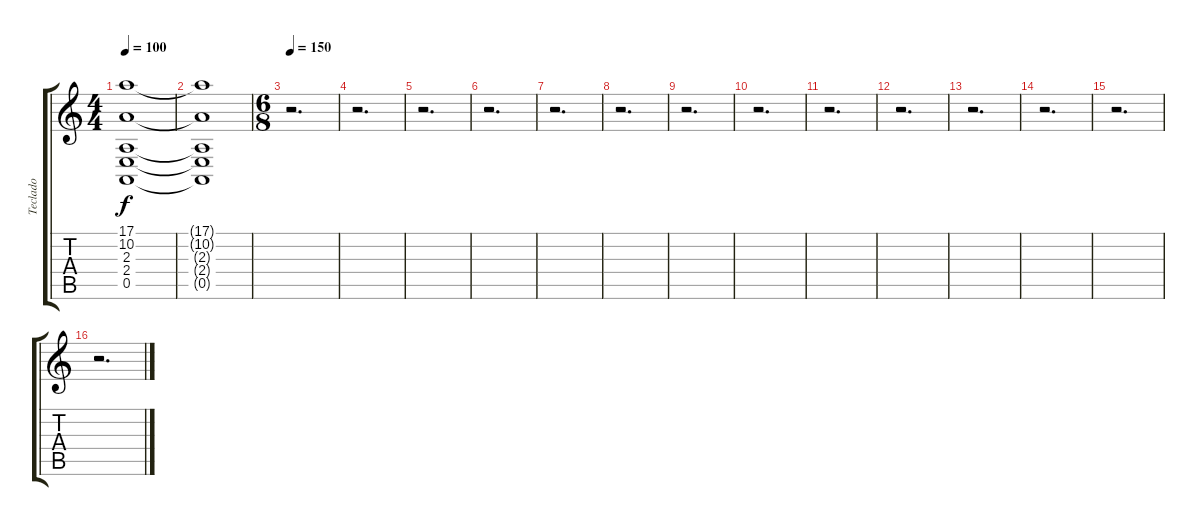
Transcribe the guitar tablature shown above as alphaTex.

\track ("Teclado" "Teclado") {instrument acousticgrandpiano}
\staff {score tabs}
\tuning (E4 B3 G3 D3 A2 E2) {hide}
\ts (4 4)
\tempo 100
\clef g2
\ks c
(17.1 10.2 2.3 2.4 0.5).1{dy f} |
(17.1{t} 10.2{t} 2.3{t} 2.4{t} 0.5{t}).1 |
\ts (6 8)
\tempo 150
r.2{d} |
r.2{d} |
r.2{d} |
r.2{d} |
r.2{d} |
r.2{d} |
r.2{d} |
r.2{d} |
r.2{d} |
r.2{d} |
r.2{d} |
r.2{d} |
r.2{d} |
r.2{d}
